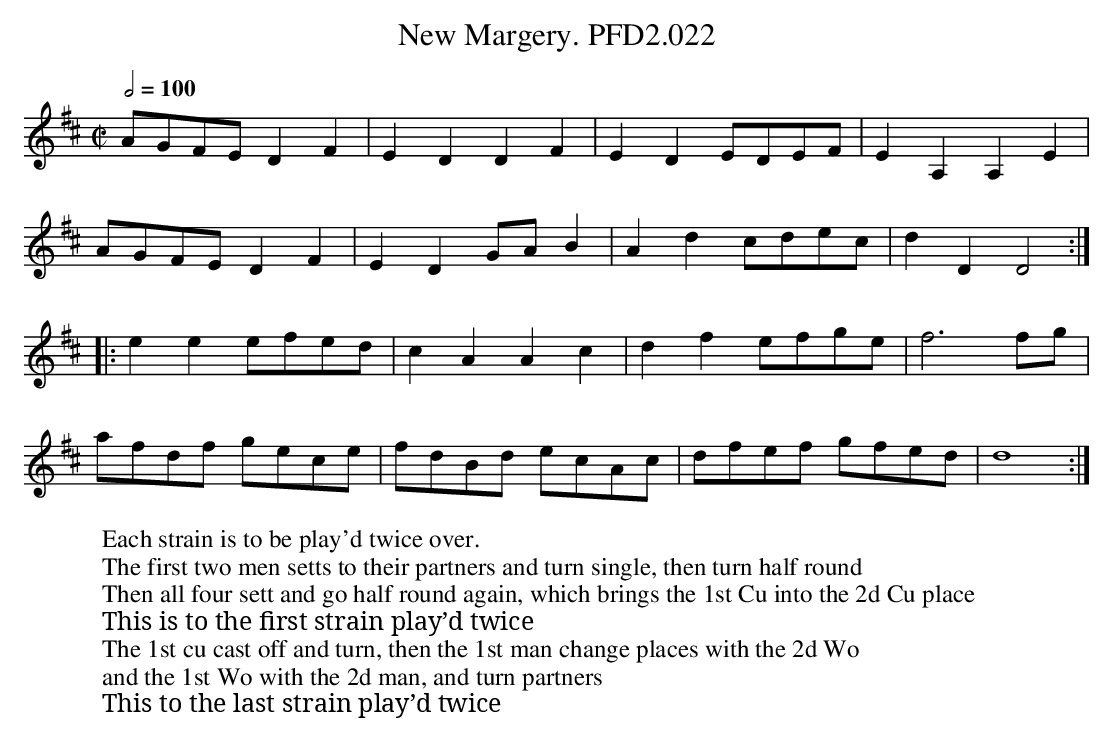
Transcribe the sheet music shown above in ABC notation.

X:1
T:New Margery. PFD2.022
M:C|
L:1/8
Q:1/2=100
W:Each strain is to be play'd twice over.
W:The first two men setts to their partners and turn single, then turn half round
W:Then all four sett and go half round again, which brings the 1st Cu into the 2d Cu place
W:This is to the first strain play’d twice
W:The 1st cu cast off and turn, then the 1st man change places with the 2d Wo
W:and the 1st Wo with the 2d man, and turn partners
W:This to the last strain play’d twice
K:D
AGFE D2F2|E2D2 D2F2|E2D2 EDEF|E2A,2 A,2E2|
AGFE D2F2|E2D2 GAB2|A2d2 cdec|d2D2 D4:|
|:e2e2 efed|c2A2 A2c2|d2f2 efge|f6fg|
afdf gece|fdBd ecAc|dfef gfed|d8:|
